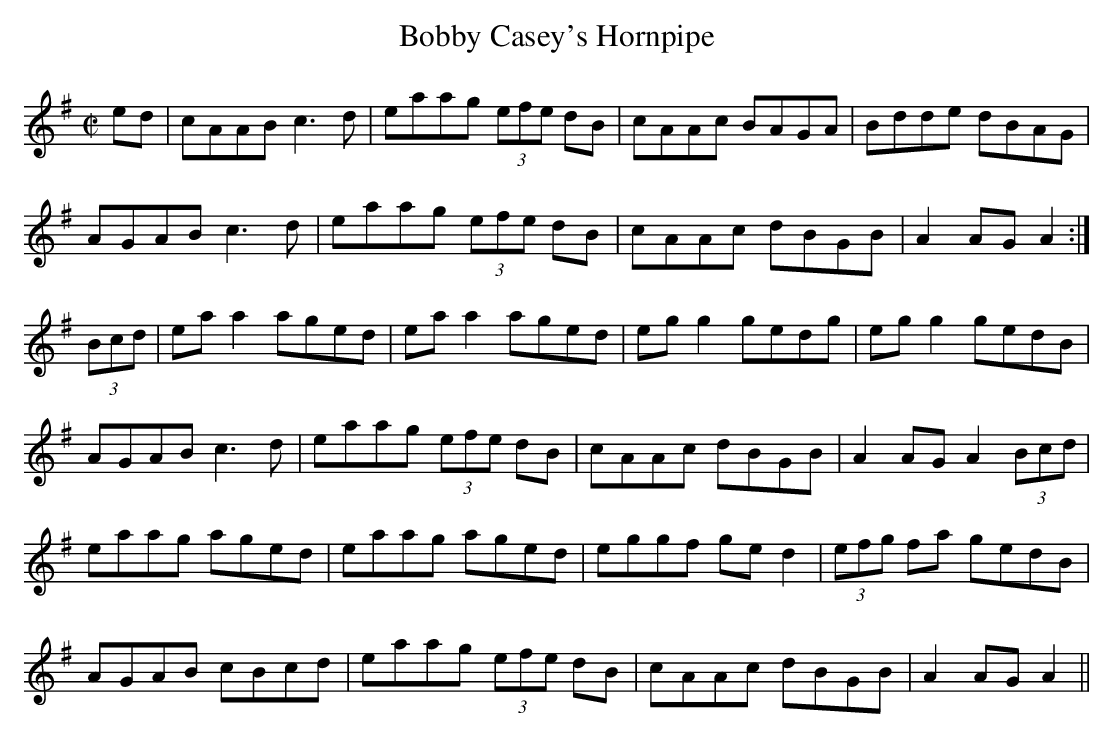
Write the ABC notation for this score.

X:1
T:Bobby Casey's Hornpipe
M:C|
K:Ador
ed|cAAB c3d|eaag (3efe dB|cAAc BAGA|Bdde dBAG|
AGAB c3d|eaag (3efe dB|cAAc dBGB|A2AG A2:|
(3Bcd|eaa2 aged|eaa2 aged|egg2 gedg|egg2 gedB|
AGAB c3d|eaag (3efe dB|cAAc dBGB|A2AG A2(3Bcd|
eaag aged|eaag aged|eggf ged2|(3efg fa gedB|
AGAB cBcd|eaag (3efe dB|cAAc dBGB|A2AG A2||
